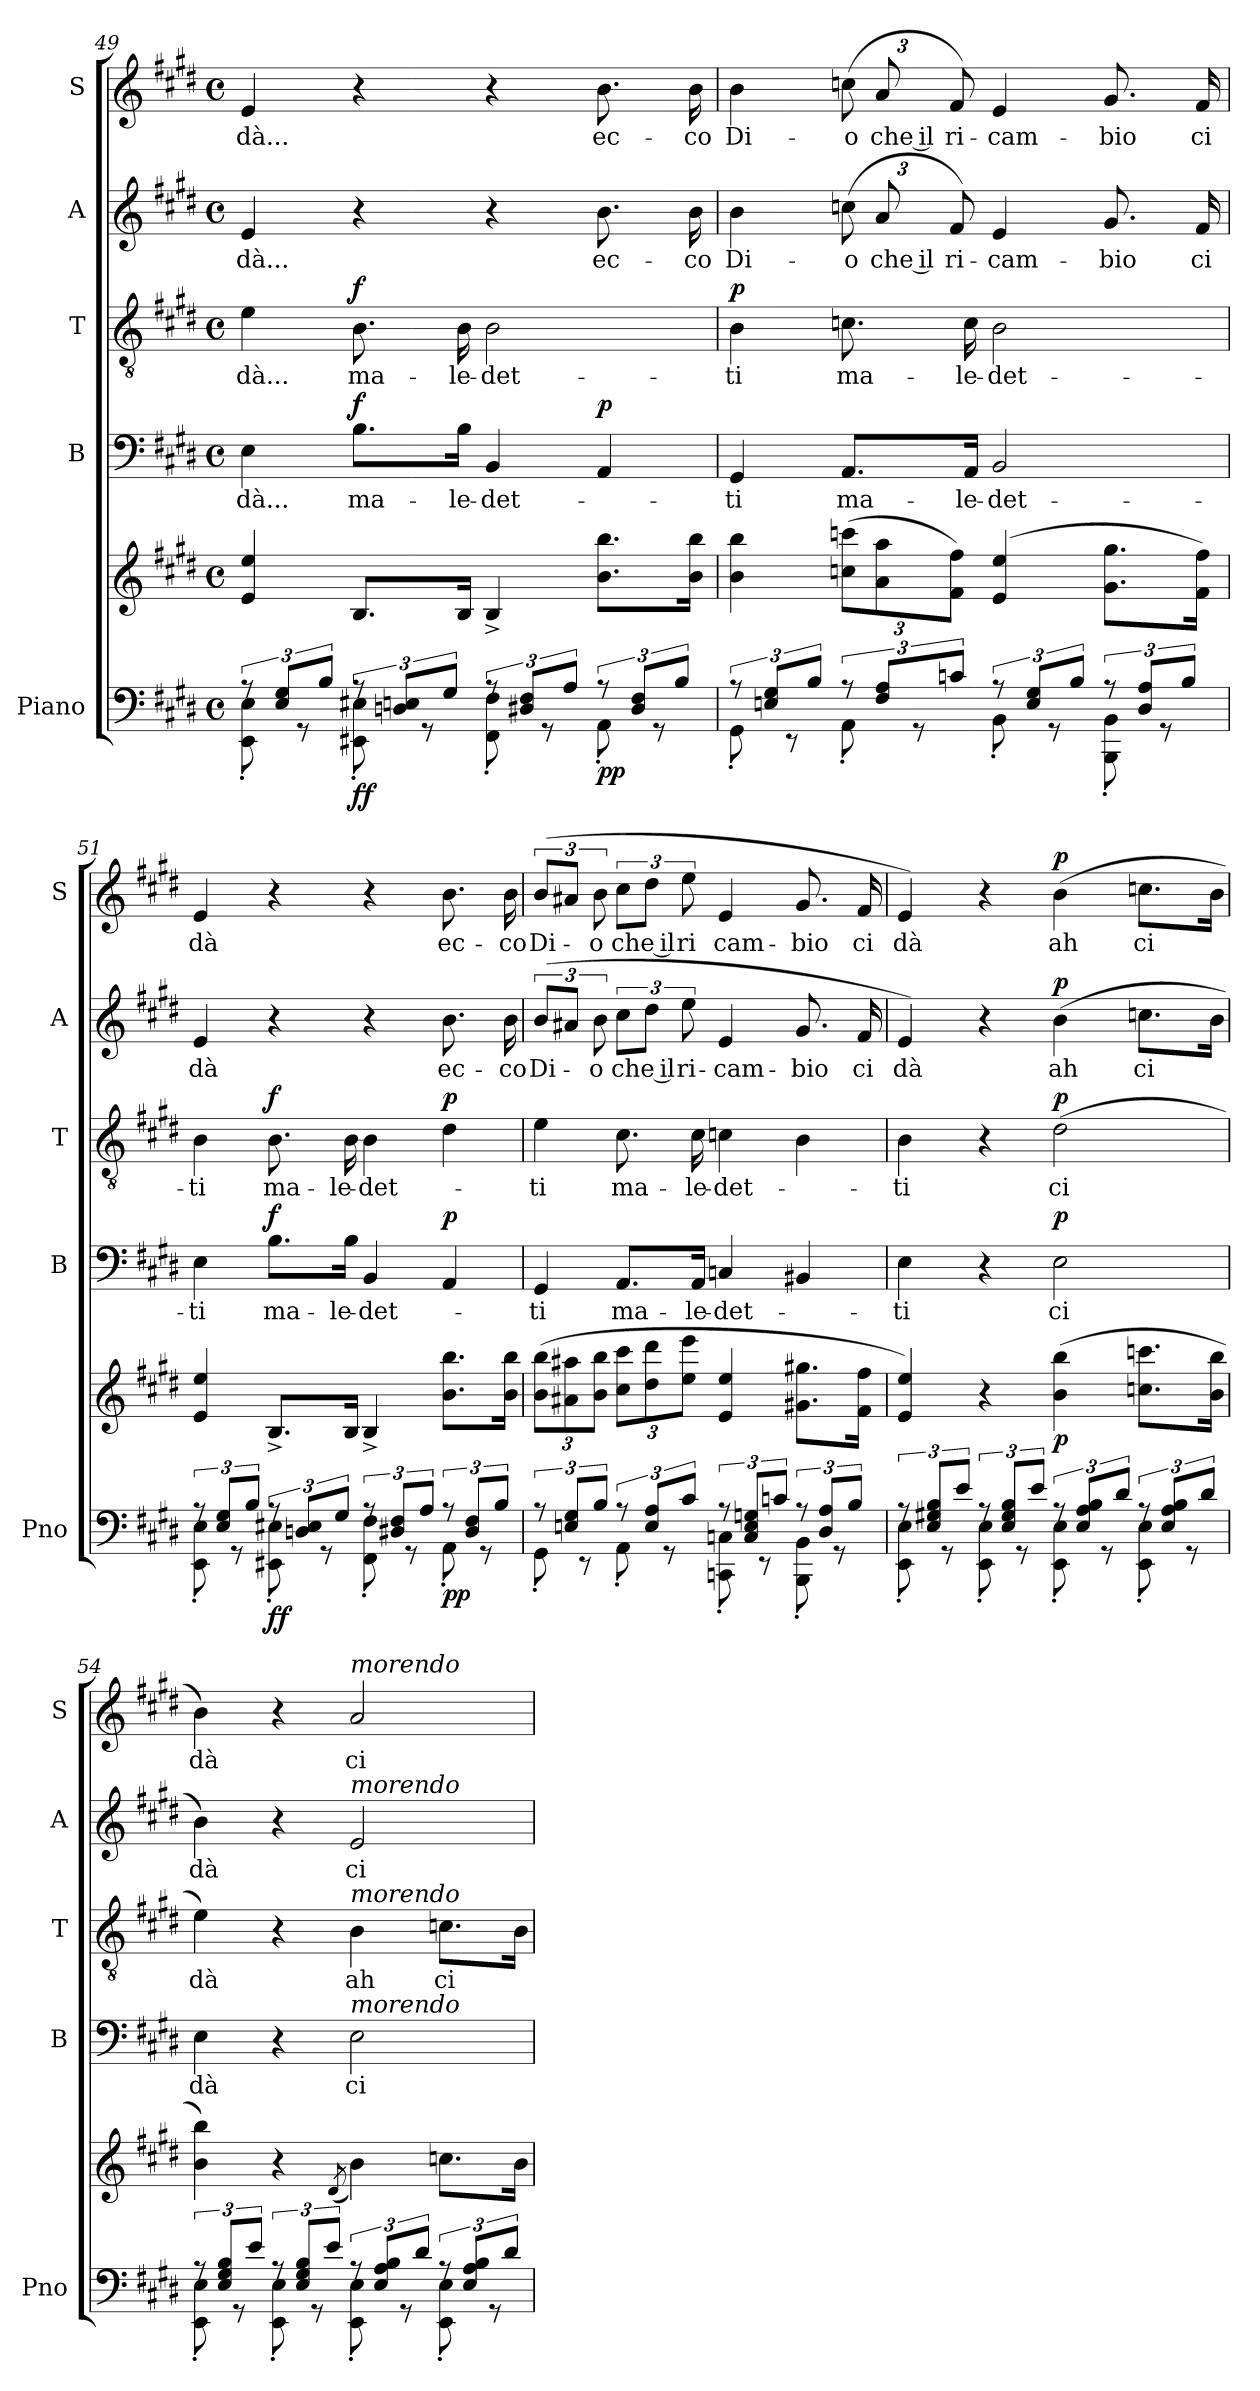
**kern	**kern	**dynam	**kern	**text	**dynam	**kern	**text	**dynam	**kern	**text	**dynam	**kern	**text	**dynam
*part5	*part5	*part5	*part4	*part4	*part4	*part3	*part3	*part3	*part2	*part2	*part2	*part1	*part1	*part1
*staff6	*staff5	*staff5/6	*staff4	*staff4	*staff4	*staff3	*staff3	*staff3	*staff2	*staff2	*staff2	*staff1	*staff1	*staff1
*I"Piano	*	*	*I"B	*	*	*I"T	*	*	*I"A	*	*	*I"S	*	*
*I'Pno	*	*	*I'B	*	*	*I'T	*	*	*I'A	*	*	*I'S	*	*
*clefF4	*clefG2	*	*clefF4	*	*	*clefGv2	*	*	*clefG2	*	*	*clefG2	*	*
*k[f#c#g#d#]	*k[f#c#g#d#]	*	*k[f#c#g#d#]	*	*	*k[f#c#g#d#]	*	*	*k[f#c#g#d#]	*	*	*k[f#c#g#d#]	*	*
*M4/4	*M4/4	*	*M4/4	*	*	*M4/4	*	*	*M4/4	*	*	*M4/4	*	*
*met(c)	*met(c)	*	*met(c)	*	*	*met(c)	*	*	*met(c)	*	*	*met(c)	*	*
=49	=49	=49	=49	=49	=49	=49	=49	=49	=49	=49	=49	=49	=49	=49
*^	*	*	*	*	*	*	*	*	*	*	*	*	*	*
12rA	8EE\' 8E\'	4e/ 4ee/	.	4E\	dà...	.	4e\	dà...	.	4e/	dà...	.	4e/	dà...	.
12E/ 12G#/L	.	.	.	.	.	.	.	.	.	.	.	.	.	.	.
.	8r	.	.	.	.	.	.	.	.	.	.	.	.	.	.
12B/J	.	.	.	.	.	.	.	.	.	.	.	.	.	.	.
!	!	!	!LO:DY:b=2	!	!	!	!	!	!	!	!	!	!	!	!
!	!	!	!LO:DY:n=1:b	!	!	!LO:DY:a	!	!	!LO:DY:a	!	!	!	!	!	!
12rA	8EE#X\' 8E#X\'	8.B/L	f f	8.B\L	ma-	f	8.B\	ma-	f	4r	.	.	4r	.	.
12Dn/ 12En/L	.	.	.	.	.	.	.	.	.	.	.	.	.	.	.
.	8r	.	.	.	.	.	.	.	.	.	.	.	.	.	.
12G#/J	.	.	.	.	.	.	.	.	.	.	.	.	.	.	.
.	.	16B/Jk	.	16B\Jk	-le-	.	16B\	-le-	.	.	.	.	.	.	.
12rA	8FF#\' 8F#\'	4B^/	.	4BB/	-det-	.	2B\	-det-	.	4r	.	.	4r	.	.
12D#X/ 12F#/L	.	.	.	.	.	.	.	.	.	.	.	.	.	.	.
.	8r	.	.	.	.	.	.	.	.	.	.	.	.	.	.
12A/J	.	.	.	.	.	.	.	.	.	.	.	.	.	.	.
!	!	!	!LO:DY:n=2:b=2	!	!	!	!	!	!	!	!	!	!	!	!
!	!	!	!LO:DY:n=3:b	!	!	!LO:DY:a	!	!	!	!	!	!	!	!	!
12rA	8AA'\	8.b\ 8.bb\L	p p	4AA/	.	p	.	.	.	8.b\	ec-	.	8.b\	ec-	.
12D#/ 12F#/L	.	.	.	.	.	.	.	.	.	.	.	.	.	.	.
.	8r	.	.	.	.	.	.	.	.	.	.	.	.	.	.
12B/J	.	.	.	.	.	.	.	.	.	.	.	.	.	.	.
.	.	16b\ 16bb\Jk	.	.	.	.	.	.	.	16b\	-co	.	16b\	-co	.
!!LO:PB:g=z
=50	=50	=50	=50	=50	=50	=50	=50	=50	=50	=50	=50	=50	=50	=50	=50
!	!	!	!	!	!	!	!	!	!LO:DY:a	!	!	!	!	!	!
12rA	8GG#'\	4b\ 4bb\	.	4GG#/	-ti	.	4B\	-ti	p	4b\	Di-	.	4b\	Di-	.
12En/ 12G#/L	.	.	.	.	.	.	.	.	.	.	.	.	.	.	.
.	8r	.	.	.	.	.	.	.	.	.	.	.	.	.	.
12B/J	.	.	.	.	.	.	.	.	.	.	.	.	.	.	.
*	*	*Xbrackettup	*	*	*	*	*	*	*	*Xbrackettup	*	*	*Xbrackettup	*	*
12rA	8AA'\	(12ccn\ 12cccn\L	.	8.AA/L	ma-	.	8.cn\	ma-	.	(12ccn\	-o	.	(12ccn\	-o	.
12F#/ 12A/L	.	12a\ 12aa\	.	.	.	.	.	.	.	12a/	che il	.	12a/	che il	.
.	8r	.	.	.	.	.	.	.	.	.	.	.	.	.	.
12cn/J	.	12f#\ 12ff#\J)	.	.	.	.	.	.	.	12f#/)	ri-	.	12f#/)	ri-	.
.	.	.	.	16AA/Jk	-le-	.	16c\	-le-	.	.	.	.	.	.	.
12rA	8BB'\	(4e/ 4ee/	.	2BB/	-det-	.	2B\	-det-	.	4e/	-cam-	.	4e/	-cam-	.
12E/ 12G#/L	.	.	.	.	.	.	.	.	.	.	.	.	.	.	.
.	8r	.	.	.	.	.	.	.	.	.	.	.	.	.	.
12B/J	.	.	.	.	.	.	.	.	.	.	.	.	.	.	.
12rA	8BBB\' 8BB\'	8.g#\ 8.gg#\L	.	.	.	.	.	.	.	8.g#/	-bio	.	8.g#/	-bio	.
12D#/ 12A/L	.	.	.	.	.	.	.	.	.	.	.	.	.	.	.
.	8r	.	.	.	.	.	.	.	.	.	.	.	.	.	.
12B/J	.	.	.	.	.	.	.	.	.	.	.	.	.	.	.
.	.	16f#\ 16ff#\Jk)	.	.	.	.	.	.	.	16f#/	ci	.	16f#/	ci	.
=51	=51	=51	=51	=51	=51	=51	=51	=51	=51	=51	=51	=51	=51	=51	=51
12rA	8EE\' 8E\'	4e/ 4ee/	.	4E\	-ti	.	4B\	-ti	.	4e/	dà	.	4e/	dà	.
12E/ 12G#/L	.	.	.	.	.	.	.	.	.	.	.	.	.	.	.
.	8r	.	.	.	.	.	.	.	.	.	.	.	.	.	.
12B/J	.	.	.	.	.	.	.	.	.	.	.	.	.	.	.
!	!	!	!LO:DY:b=2	!	!	!	!	!	!	!	!	!	!	!	!
!	!	!	!LO:DY:n=1:b	!	!	!LO:DY:a	!	!	!LO:DY:a	!	!	!	!	!	!
12rA	8EE#X\' 8E#X\'	8.B^/L	f f	8.B\L	ma-	f	8.B\	ma-	f	4r	.	.	4r	.	.
12Dn/ 12E#/L	.	.	.	.	.	.	.	.	.	.	.	.	.	.	.
.	8r	.	.	.	.	.	.	.	.	.	.	.	.	.	.
12G#/J	.	.	.	.	.	.	.	.	.	.	.	.	.	.	.
.	.	16B/Jk	.	16B\Jk	-le-	.	16B\	-le-	.	.	.	.	.	.	.
12rA	8FF#\' 8F#\'	4B^/	.	4BB/	-det-	.	4B\	-det-	.	4r	.	.	4r	.	.
12D#X/ 12F#/L	.	.	.	.	.	.	.	.	.	.	.	.	.	.	.
.	8r	.	.	.	.	.	.	.	.	.	.	.	.	.	.
12A/J	.	.	.	.	.	.	.	.	.	.	.	.	.	.	.
!	!	!	!LO:DY:n=2:b=2	!	!	!	!	!	!	!	!	!	!	!	!
!	!	!	!LO:DY:n=3:b	!	!	!LO:DY:a	!	!	!LO:DY:a	!	!	!	!	!	!
12rA	8AA'\	8.b\ 8.bb\L	p p	4AA/	.	p	4d#\	.	p	8.b\	ec-	.	8.b\	ec-	.
12D#/ 12F#/L	.	.	.	.	.	.	.	.	.	.	.	.	.	.	.
.	8r	.	.	.	.	.	.	.	.	.	.	.	.	.	.
12B/J	.	.	.	.	.	.	.	.	.	.	.	.	.	.	.
.	.	16b\ 16bb\Jk	.	.	.	.	.	.	.	16b\	-co	.	16b\	-co	.
!!LO:LB:g=z
=52	=52	=52	=52	=52	=52	=52	=52	=52	=52	=52	=52	=52	=52	=52	=52
*	*	*	*	*	*	*	*	*	*	*brackettup	*	*	*brackettup	*	*
12rA	8GG#'\	(12b\ 12bb\L	.	4GG#/	-ti	.	4e\	-ti	.	(12b/L	Di-	.	(12b/L	Di-	.
12En/ 12G#/L	.	12a#X\ 12aa#X\	.	.	.	.	.	.	.	12a#X/J	.	.	12a#X/J	.	.
.	8r	.	.	.	.	.	.	.	.	.	.	.	.	.	.
12B/J	.	12b\ 12bb\J	.	.	.	.	.	.	.	12b\	-o	.	12b\	-o	.
12rA	8AA'\	12cc#\ 12ccc#\L	.	8.AA/L	ma-	.	8.c#\	ma-	.	12cc#\L	che il	.	12cc#\L	che il	.
12E/ 12A/L	.	12dd#\ 12ddd#\	.	.	.	.	.	.	.	12dd#\J	.	.	12dd#\J	.	.
.	8r	.	.	.	.	.	.	.	.	.	.	.	.	.	.
12c#/J	.	12ee\ 12eee\J	.	.	.	.	.	.	.	12ee\	ri-	.	12ee\	ri	.
.	.	.	.	16AA/Jk	-le-	.	16c#\	-le-	.	.	.	.	.	.	.
12rA	8CCn\' 8Cn\'	4e/ 4ee/	.	4Cn/	-det-	.	4cn\	-det-	.	4e/	-cam-	.	4e/	cam-	.
12C/ 12E/ 12Gn/L	.	.	.	.	.	.	.	.	.	.	.	.	.	.	.
.	8r	.	.	.	.	.	.	.	.	.	.	.	.	.	.
12cn/J	.	.	.	.	.	.	.	.	.	.	.	.	.	.	.
12rA	8BBB\' 8BB\'	8.g#X\ 8.gg#X\L	.	4BB#X/	.	.	4B\	.	.	8.g#/	-bio	.	8.g#/	-bio	.
12D#/ 12A/L	.	.	.	.	.	.	.	.	.	.	.	.	.	.	.
.	8r	.	.	.	.	.	.	.	.	.	.	.	.	.	.
12B/J	.	.	.	.	.	.	.	.	.	.	.	.	.	.	.
.	.	16f#\ 16ff#\Jk	.	.	.	.	.	.	.	16f#/	ci	.	16f#/	ci	.
=53	=53	=53	=53	=53	=53	=53	=53	=53	=53	=53	=53	=53	=53	=53	=53
12rA	8EE\' 8E\'	4e/ 4ee/)	.	4E\	-ti	.	4B\	-ti	.	4e/)	dà	.	4e/)	dà	.
12E/ 12G#X/ 12B/L	.	.	.	.	.	.	.	.	.	.	.	.	.	.	.
.	8r	.	.	.	.	.	.	.	.	.	.	.	.	.	.
12e/J	.	.	.	.	.	.	.	.	.	.	.	.	.	.	.
12rA	8EE\' 8E\'	4r	.	4r	.	.	4r	.	.	4r	.	.	4r	.	.
12E/ 12G#/ 12B/L	.	.	.	.	.	.	.	.	.	.	.	.	.	.	.
.	8r	.	.	.	.	.	.	.	.	.	.	.	.	.	.
12e/J	.	.	.	.	.	.	.	.	.	.	.	.	.	.	.
!	!	!	!LO:DY:b	!	!	!LO:DY:a	!	!	!LO:DY:a	!	!	!LO:DY:a	!	!	!LO:DY:a
12rA	8EE\' 8E\'	(4b\ 4bb\	p	2E\	ci	p	(2d#\	ci	p	(4b\	ah	p	(4b\	ah	p
12E/ 12A/ 12B/L	.	.	.	.	.	.	.	.	.	.	.	.	.	.	.
.	8r	.	.	.	.	.	.	.	.	.	.	.	.	.	.
12d#/J	.	.	.	.	.	.	.	.	.	.	.	.	.	.	.
12rA	8EE\' 8E\'	8.ccn\ 8.cccn\L	.	.	.	.	.	.	.	8.ccn\L	ci	.	8.ccn\L	ci	.
12E/ 12A/ 12B/L	.	.	.	.	.	.	.	.	.	.	.	.	.	.	.
.	8r	.	.	.	.	.	.	.	.	.	.	.	.	.	.
12d#/J	.	.	.	.	.	.	.	.	.	.	.	.	.	.	.
.	.	16b\ 16bb\Jk	.	.	.	.	.	.	.	16b\Jk	.	.	16b\Jk	.	.
!!LO:PB:g=z
=54	=54	=54	=54	=54	=54	=54	=54	=54	=54	=54	=54	=54	=54	=54	=54
12rA	8EE\' 8E\'	4b\ 4bb\)	.	4E\	dà	.	4e\)	dà	.	4b\)	dà	.	4b\)	dà	.
12E/ 12G#/ 12B/L	.	.	.	.	.	.	.	.	.	.	.	.	.	.	.
.	8r	.	.	.	.	.	.	.	.	.	.	.	.	.	.
12e/J	.	.	.	.	.	.	.	.	.	.	.	.	.	.	.
12rA	8EE\' 8E\'	4r	.	4r	.	.	4r	.	.	4r	.	.	4r	.	.
12E/ 12G#/ 12B/L	.	.	.	.	.	.	.	.	.	.	.	.	.	.	.
.	8r	.	.	.	.	.	.	.	.	.	.	.	.	.	.
12e/J	.	.	.	.	.	.	.	.	.	.	.	.	.	.	.
.	.	(8qd#/	.	.	.	.	.	.	.	.	.	.	.	.	.
!	!	!	!	!	!	!	!	!	!	!	!	!	!LO:TX:a:i:t=morendo	!	!
!	!	!	!	!	!	!	!	!	!	!LO:TX:a:i:t=morendo	!	!	!	!	!
!	!	!	!	!	!	!	!LO:TX:a:i:t=morendo	!	!	!	!	!	!	!	!
!	!	!	!	!LO:TX:a:i:t=morendo	!	!	!	!	!	!	!	!	!	!	!
12rA	8EE\' 8E\'	4b\)	.	2E\	ci	.	4B\	ah	.	2e/	ci	.	2a/	ci	.
12E/ 12A/ 12B/L	.	.	.	.	.	.	.	.	.	.	.	.	.	.	.
.	8r	.	.	.	.	.	.	.	.	.	.	.	.	.	.
12d#/J	.	.	.	.	.	.	.	.	.	.	.	.	.	.	.
12rA	8EE\' 8E\'	8.ccn\L	.	.	.	.	8.cn\L	ci	.	.	.	.	.	.	.
12E/ 12A/ 12B/L	.	.	.	.	.	.	.	.	.	.	.	.	.	.	.
.	8r	.	.	.	.	.	.	.	.	.	.	.	.	.	.
12d#/J	.	.	.	.	.	.	.	.	.	.	.	.	.	.	.
.	.	16b\Jk	.	.	.	.	16B\Jk	.	.	.	.	.	.	.	.
*v	*v	*	*	*	*	*	*	*	*	*	*	*	*	*	*
=	=	=	=	=	=	=	=	=	=	=	=	=	=	=
*-	*-	*-	*-	*-	*-	*-	*-	*-	*-	*-	*-	*-	*-	*-
